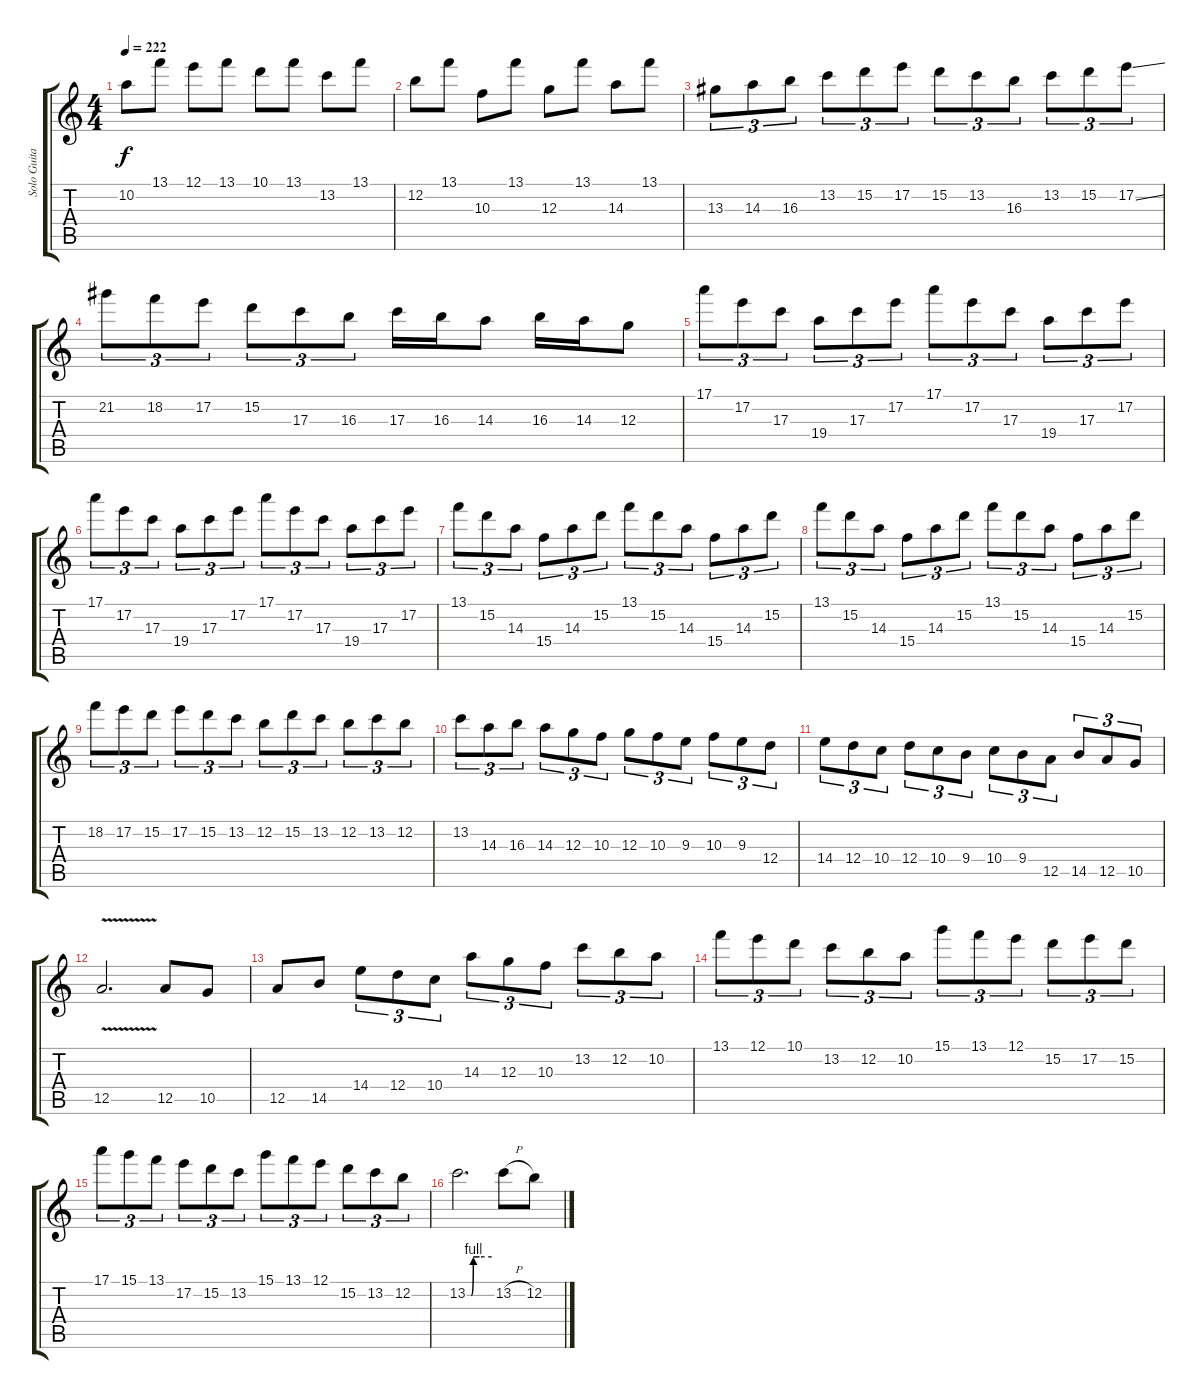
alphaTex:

\track ("Solo Guitar" "Solo Guita") {instrument distortionguitar}
\staff {score tabs}
\tuning (E4 B3 G3 D3 A2 E2) {hide}
\ts (4 4)
\tempo 222
\clef g2
\ks c
10.2.8{dy f} 13.1.8 12.1.8 13.1.8 10.1.8 13.1.8 13.2.8 13.1.8 |
12.2.8 13.1.8 10.3.8 13.1.8 12.3.8 13.1.8 14.3.8 13.1.8 |
13.3.8{tu (3 2)} 14.3.8{tu (3 2)} 16.3.8{tu (3 2)} 13.2.8{tu (3 2)} 15.2.8{tu (3 2)} 17.2.8{tu (3 2)} 15.2.8{tu (3 2)} 13.2.8{tu (3 2)} 16.3.8{tu (3 2)} 13.2.8{tu (3 2)} 15.2.8{tu (3 2)} 17.2{ss}.8{tu (3 2)} |
21.2.8{tu (3 2)} 18.2.8{tu (3 2)} 17.2.8{tu (3 2)} 15.2.8{tu (3 2)} 17.3.8{tu (3 2)} 16.3.8{tu (3 2)} 17.3.16 16.3.16 14.3.8 16.3.16 14.3.16 12.3.8 |
17.1.8{tu (3 2)} 17.2.8{tu (3 2)} 17.3.8{tu (3 2)} 19.4.8{tu (3 2)} 17.3.8{tu (3 2)} 17.2.8{tu (3 2)} 17.1.8{tu (3 2)} 17.2.8{tu (3 2)} 17.3.8{tu (3 2)} 19.4.8{tu (3 2)} 17.3.8{tu (3 2)} 17.2.8{tu (3 2)} |
17.1.8{tu (3 2)} 17.2.8{tu (3 2)} 17.3.8{tu (3 2)} 19.4.8{tu (3 2)} 17.3.8{tu (3 2)} 17.2.8{tu (3 2)} 17.1.8{tu (3 2)} 17.2.8{tu (3 2)} 17.3.8{tu (3 2)} 19.4.8{tu (3 2)} 17.3.8{tu (3 2)} 17.2.8{tu (3 2)} |
13.1.8{tu (3 2)} 15.2.8{tu (3 2)} 14.3.8{tu (3 2)} 15.4.8{tu (3 2)} 14.3.8{tu (3 2)} 15.2.8{tu (3 2)} 13.1.8{tu (3 2)} 15.2.8{tu (3 2)} 14.3.8{tu (3 2)} 15.4.8{tu (3 2)} 14.3.8{tu (3 2)} 15.2.8{tu (3 2)} |
13.1.8{tu (3 2)} 15.2.8{tu (3 2)} 14.3.8{tu (3 2)} 15.4.8{tu (3 2)} 14.3.8{tu (3 2)} 15.2.8{tu (3 2)} 13.1.8{tu (3 2)} 15.2.8{tu (3 2)} 14.3.8{tu (3 2)} 15.4.8{tu (3 2)} 14.3.8{tu (3 2)} 15.2.8{tu (3 2)} |
18.2.8{tu (3 2)} 17.2.8{tu (3 2)} 15.2.8{tu (3 2)} 17.2.8{tu (3 2)} 15.2.8{tu (3 2)} 13.2.8{tu (3 2)} 12.2.8{tu (3 2)} 15.2.8{tu (3 2)} 13.2.8{tu (3 2)} 12.2.8{tu (3 2)} 13.2.8{tu (3 2)} 12.2.8{tu (3 2)} |
13.2.8{tu (3 2)} 14.3.8{tu (3 2)} 16.3.8{tu (3 2)} 14.3.8{tu (3 2)} 12.3.8{tu (3 2)} 10.3.8{tu (3 2)} 12.3.8{tu (3 2)} 10.3.8{tu (3 2)} 9.3.8{tu (3 2)} 10.3.8{tu (3 2)} 9.3.8{tu (3 2)} 12.4.8{tu (3 2)} |
14.4.8{tu (3 2)} 12.4.8{tu (3 2)} 10.4.8{tu (3 2)} 12.4.8{tu (3 2)} 10.4.8{tu (3 2)} 9.4.8{tu (3 2)} 10.4.8{tu (3 2)} 9.4.8{tu (3 2)} 12.5.8{tu (3 2)} 14.5.8{tu (3 2)} 12.5.8{tu (3 2)} 10.5.8{tu (3 2)} |
12.5{v}.2{d} 12.5.8 10.5.8 |
12.5.8 14.5.8 14.4.8{tu (3 2)} 12.4.8{tu (3 2)} 10.4.8{tu (3 2)} 14.3.8{tu (3 2)} 12.3.8{tu (3 2)} 10.3.8{tu (3 2)} 13.2.8{tu (3 2)} 12.2.8{tu (3 2)} 10.2.8{tu (3 2)} |
13.1.8{tu (3 2)} 12.1.8{tu (3 2)} 10.1.8{tu (3 2)} 13.2.8{tu (3 2)} 12.2.8{tu (3 2)} 10.2.8{tu (3 2)} 15.1.8{tu (3 2)} 13.1.8{tu (3 2)} 12.1.8{tu (3 2)} 15.2.8{tu (3 2)} 17.2.8{tu (3 2)} 15.2.8{tu (3 2)} |
17.1.8{tu (3 2)} 15.1.8{tu (3 2)} 13.1.8{tu (3 2)} 17.2.8{tu (3 2)} 15.2.8{tu (3 2)} 13.2.8{tu (3 2)} 15.1.8{tu (3 2)} 13.1.8{tu (3 2)} 12.1.8{tu (3 2)} 15.2.8{tu (3 2)} 13.2.8{tu (3 2)} 12.2.8{tu (3 2)} |
13.2{be (custom 0 0 10 0 15 4 30 4 60 4)}.2{d} 13.2{h}.8 12.2.8
